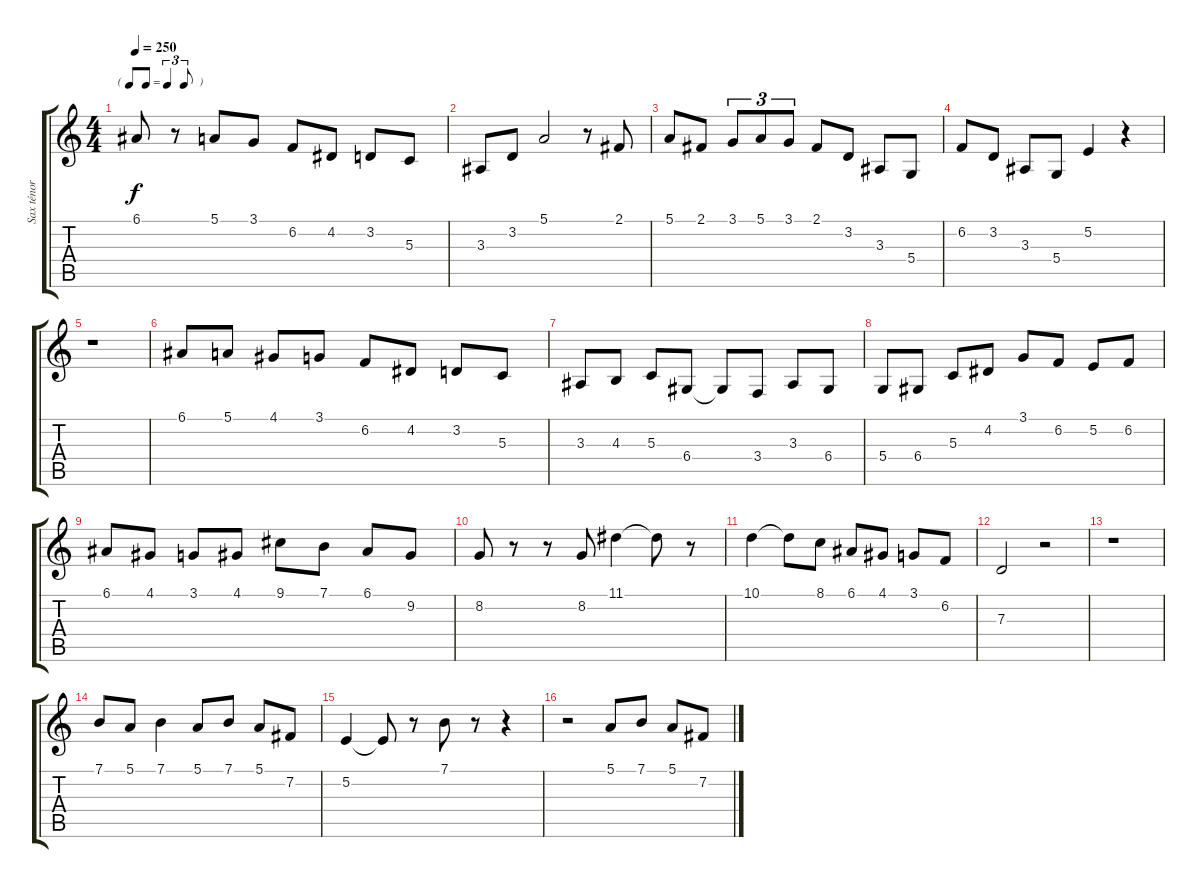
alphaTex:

\track ("Sax ténor" "Sax ténor") {instrument tenorsax}
\staff {score tabs}
\tuning (E4 B3 G3 D3 A2 E2) {hide}
\ts (4 4)
\tf triplet8th
\tempo 250
\clef g2
\ks c
6.1{t}.8{dy f} r.8 5.1.8 3.1.8 6.2.8 4.2.8 3.2.8 5.3.8 |
3.3.8 3.2.8 5.1.2 r.8 2.1.8 |
5.1.8 2.1.8 3.1.8{tu (3 2)} 5.1.8{tu (3 2)} 3.1.8{tu (3 2)} 2.1.8 3.2.8 3.3.8 5.4.8 |
6.2.8 3.2.8 3.3.8 5.4.8 5.2.4 r.4 |
r.1 |
6.1.8 5.1.8 4.1.8 3.1.8 6.2.8 4.2.8 3.2.8 5.3.8 |
3.3.8 4.3.8 5.3.8 6.4.8 6.4{t}.8 3.4.8 3.3.8 6.4.8 |
5.4.8 6.4.8 5.3.8 4.2.8 3.1.8 6.2.8 5.2.8 6.2.8 |
6.1.8 4.1.8 3.1.8 4.1.8 9.1.8 7.1.8 6.1.8 9.2.8 |
8.2.8 r.8 r.8 8.2.8 11.1.4 11.1{t}.8 r.8 |
10.1.4 10.1{t}.8 8.1.8 6.1.8 4.1.8 3.1.8 6.2.8 |
7.3.2 r.2 |
r.1 |
7.1.8 5.1.8 7.1.4 5.1.8 7.1.8 5.1.8 7.2.8 |
5.2.4 5.2{t}.8 r.8 7.1.8 r.8 r.4 |
r.2 5.1.8 7.1.8 5.1.8 7.2.8
